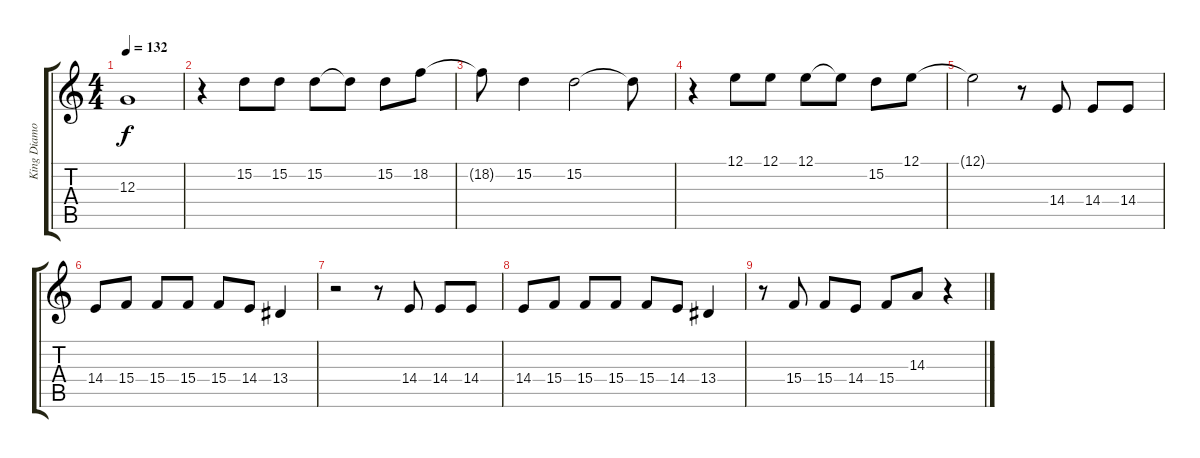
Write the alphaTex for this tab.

\track ("King Diamond" "King Diamo") {instrument drawbarorgan}
\staff {score tabs}
\tuning (E4 B3 G3 D3 A2 E2) {hide}
\ts (4 4)
\tempo 132
\clef g2
\ks c
12.3{t}.1{dy f} |
r.4 15.2.8 15.2.8 15.2.8 15.2{t}.8 15.2.8 18.2.8 |
18.2{t}.8 15.2.4 15.2.2 15.2{t}.8 |
r.4 12.1.8 12.1.8 12.1.8 12.1{t}.8 15.2.8 12.1.8 |
12.1{t}.2 r.8 14.4.8 14.4.8 14.4.8 |
14.4.8 15.4.8 15.4.8 15.4.8 15.4.8 14.4.8 13.4.4 |
r.2 r.8 14.4.8 14.4.8 14.4.8 |
14.4.8 15.4.8 15.4.8 15.4.8 15.4.8 14.4.8 13.4.4 |
r.8 15.4.8 15.4.8 14.4.8 15.4.8 14.3.8 r.4
